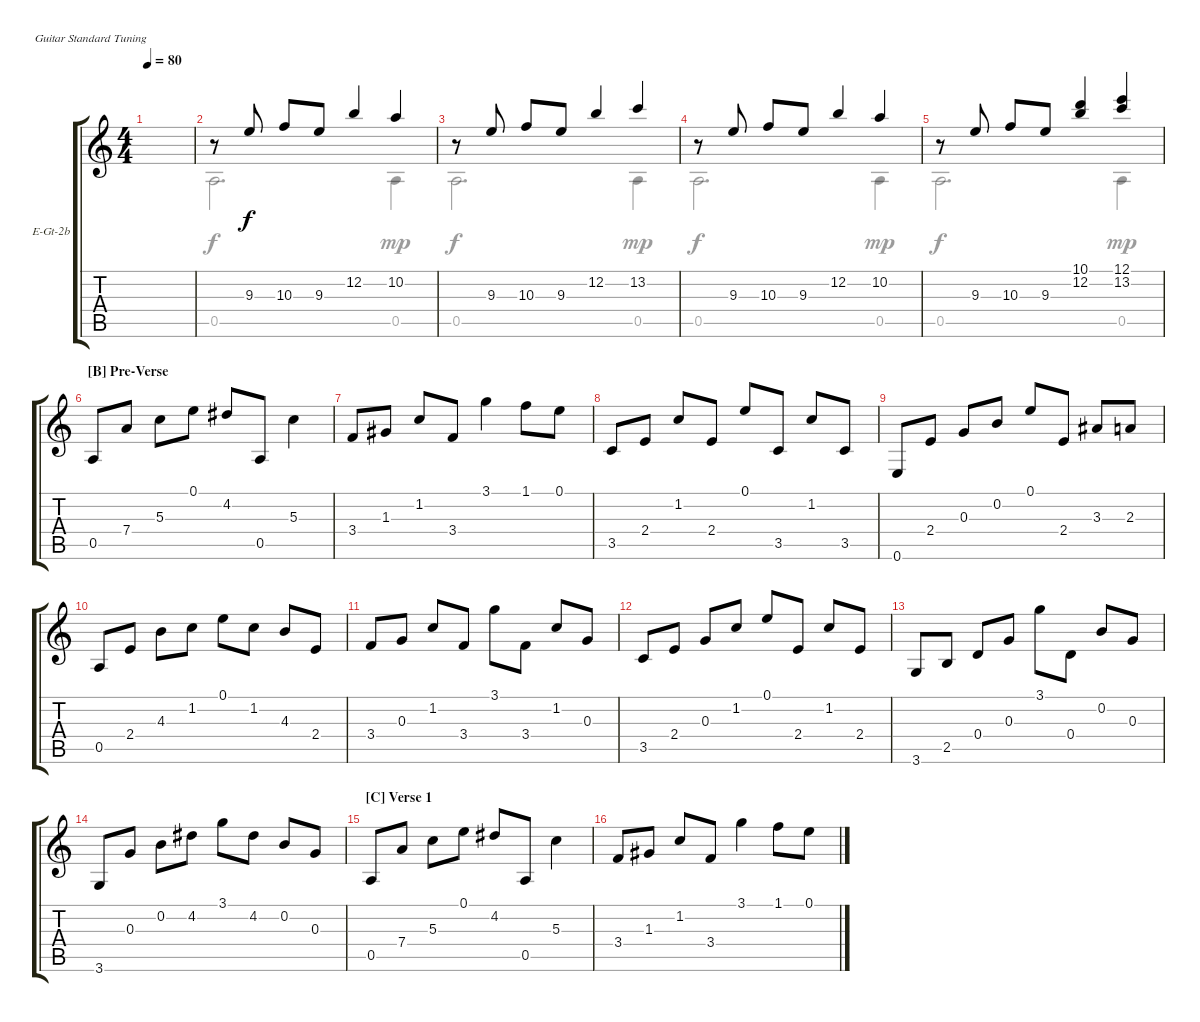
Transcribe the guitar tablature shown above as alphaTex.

\defaultSystemsLayout 4
\bracketExtendMode groupsimilarinstruments
\firstSystemTrackNameOrientation horizontal
\otherSystemsTrackNameOrientation horizontal
\track ("Electric Guitar 2b" "E-Gt-2b") {instrument electricguitarclean}
\staff {score tabs}
\tuning (E4 B3 G3 D3 A2 E2)
\voice
\ts (4 4)
\tempo 80
\clef g2
\scale
0.333333
\ks c
|
\scale
0.333333 r.8 9.3.8 10.3.8 9.3.8 12.2.4 10.2.4 |
\scale
0.333333 r.8 9.3.8 10.3.8 9.3.8 12.2.4 13.2.4 |
\scale
0.333333 r.8 9.3.8 10.3.8 9.3.8 12.2.4 10.2.4 |
\scale
0.333333 r.8 9.3.8 10.3.8 9.3.8 (12.2 10.1).4 (13.2 12.1).4 |
\section ("B" "Pre-Verse")
\scale
0.333333 0.5.8 7.4.8 5.3.8 0.1.8 4.2.8 0.5.8 5.3.4 |
\scale
0.333333 3.4.8 1.3.8 1.2.8 3.4.8 3.1.4 1.1.8 0.1.8 |
\scale
0.333333 3.5.8 2.4.8 1.2.8 2.4.8 0.1.8 3.5.8 1.2.8 3.5.8 |
\scale
0.333333 0.6.8 2.4.8 0.3.8 0.2.8 0.1.8 2.4.8 3.3.8 2.3.8 |
\scale
0.333333 0.5.8 2.4.8 4.3.8 1.2.8 0.1.8 1.2.8 4.3.8 2.4.8 |
\scale
0.333333 3.4.8 0.3.8 1.2.8 3.4.8 3.1.8 3.4.8 1.2.8 0.3.8 |
3.5.8 2.4.8 0.3.8 1.2.8 0.1.8 2.4.8 1.2.8 2.4.8 |
3.6.8 2.5.8 0.4.8 0.3.8 3.1.8 0.4.8 0.2.8 0.3.8 |
3.6.8 0.3.8 0.2.8 4.2.8 3.1.8 4.2.8 0.2.8 0.3.8 |
\section ("C" "Verse 1")
0.5.8 7.4.8 5.3.8 0.1.8 4.2.8 0.5.8 5.3.4 |
3.4.8 1.3.8 1.2.8 3.4.8 3.1.4 1.1.8 0.1.8
\voice
\clef g2
\ottava regular
\simile none
\scale
0.333333
\ks c
|
\scale
0.333333 0.5.2{d} 0.5.4{dy mp} |
\scale
0.333333 0.5.2{d dy f} 0.5.4{dy mp} |
\scale
0.333333 0.5.2{d dy f} 0.5.4{dy mp} |
\scale
0.333333 0.5.2{d dy f} 0.5.4{dy mp} |
\scale
0.333333 |
\scale
0.333333 |
\scale
0.333333 |
\scale
0.333333 |
\scale
0.333333 |
\scale
0.333333 |
|
|
|
|
